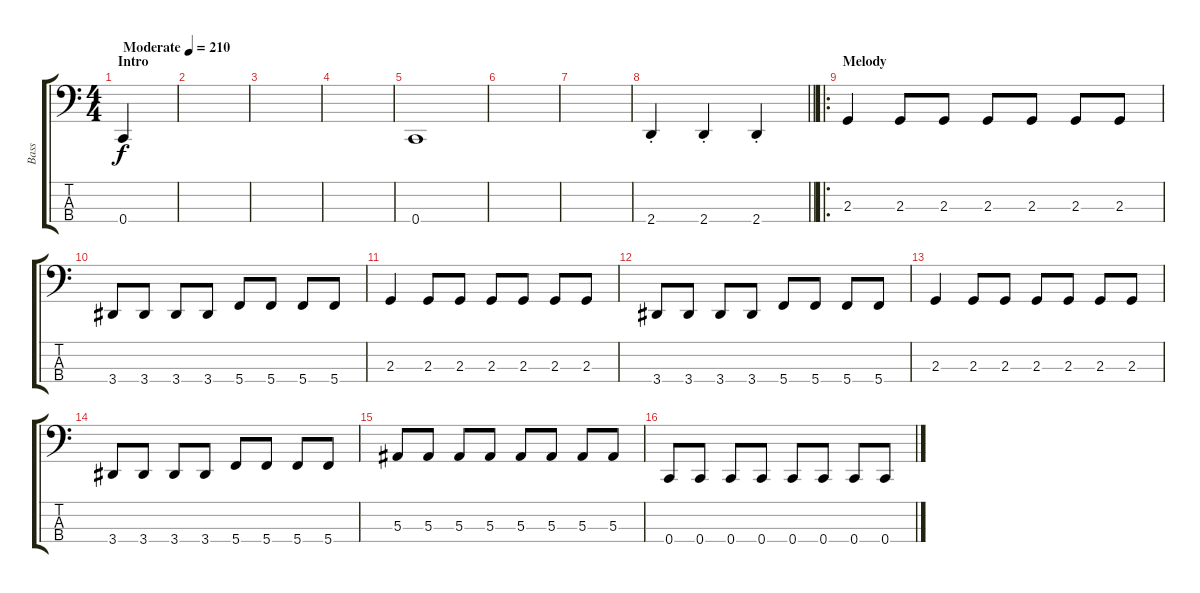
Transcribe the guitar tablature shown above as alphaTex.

\track ("Bass" "Bass") {instrument electricbasspick}
\staff {score tabs}
\tuning (Eb2 Bb1 F1 C1) {hide}
\ts (4 4)
\section ("" "Intro")
\tempo (210 "Moderate")
\clef f4
\ks c
0.4.4{dy f instrument electricbasspick} |
|
|
|
0.4.1 |
|
|
\barLineRight lightlight
2.4{st}.4 2.4{st}.4 2.4{st}.4 |
\ro
\section ("" "Melody")
2.3.4 2.3.8 2.3.8 2.3.8 2.3.8 2.3.8 2.3.8 |
3.4.8 3.4.8 3.4.8 3.4.8 5.4.8 5.4.8 5.4.8 5.4.8 |
2.3.4 2.3.8 2.3.8 2.3.8 2.3.8 2.3.8 2.3.8 |
3.4.8 3.4.8 3.4.8 3.4.8 5.4.8 5.4.8 5.4.8 5.4.8 |
2.3.4 2.3.8 2.3.8 2.3.8 2.3.8 2.3.8 2.3.8 |
3.4.8 3.4.8 3.4.8 3.4.8 5.4.8 5.4.8 5.4.8 5.4.8 |
5.3.8 5.3.8 5.3.8 5.3.8 5.3.8 5.3.8 5.3.8 5.3.8 |
0.4.8 0.4.8 0.4.8 0.4.8 0.4.8 0.4.8 0.4.8 0.4.8
